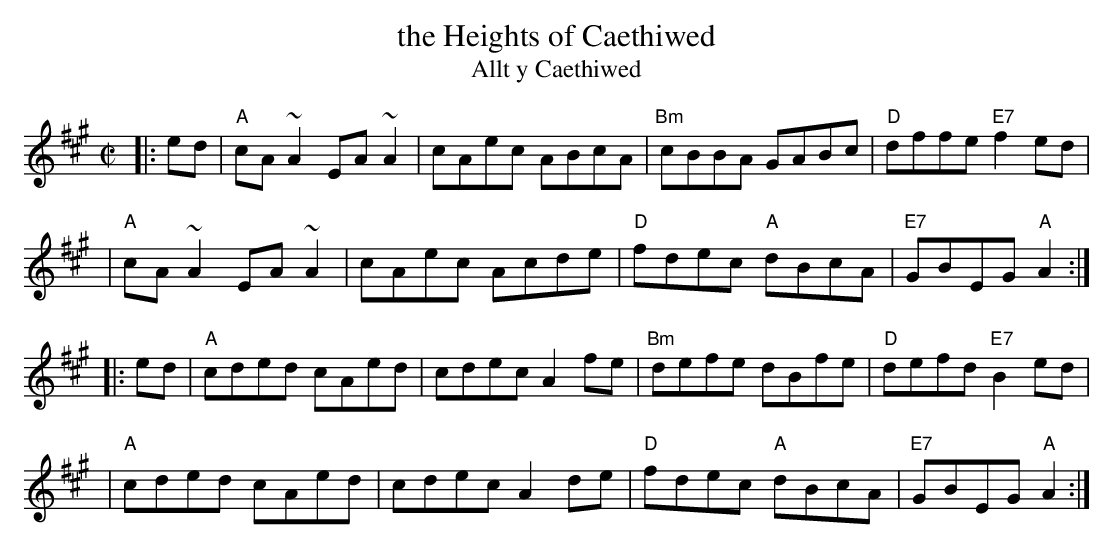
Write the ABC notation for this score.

X:1
T: the Heights of Caethiwed
T: Allt y Caethiwed
M: C|
L: 1/8
K: A
|: ed \
| "A"cA ~A2 EA ~A2 | cAec ABcA | "Bm"cBBA GABc | "D"dffe "E7"f2ed |
| "A"cA ~A2 EA ~A2 | cAec Acde | "D"fdec "A"dBcA | "E7"GBEG "A"A2 :|
|: ed \
| "A"cded cAed | cdec A2fe | "Bm"defe dBfe | "D"defd "E7"B2ed |
| "A"cded cAed | cdec A2de | "D"fdec "A"dBcA | "E7"GBEG "A"A2 :|
